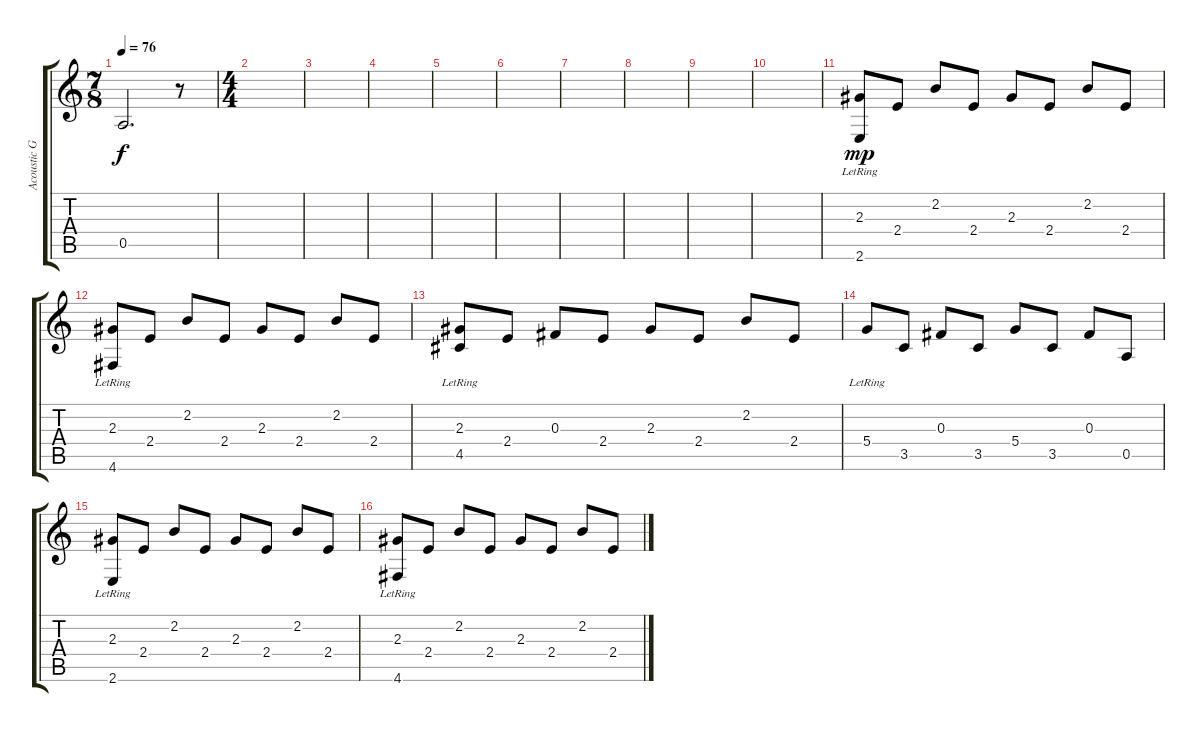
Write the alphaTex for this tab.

\track ("Acoustic Guitar" "Acoustic G") {instrument acousticguitarsteel}
\staff {score tabs}
\tuning (D4 A3 Gb3 D3 A2 D2) {hide}
\ts (7 8)
\tempo 76
\clef g2
\ks c
0.5{t}.2{d dy f} r.8 |
\ts (4 4)
|
|
|
|
|
|
|
|
|
(2.3{lr} 2.6{lr}).8{dy mp} 2.4.8 2.2.8 2.4.8 2.3.8 2.4.8 2.2.8 2.4.8 |
(2.3{lr} 4.6).8 2.4.8 2.2.8 2.4.8 2.3.8 2.4.8 2.2.8 2.4.8 |
(2.3{lr} 4.5).8 2.4.8 0.3.8 2.4.8 2.3.8 2.4.8 2.2.8 2.4.8 |
5.4{lr}.8 3.5.8 0.3.8 3.5.8 5.4.8 3.5.8 0.3.8 0.5.8 |
(2.3{lr} 2.6{lr}).8 2.4.8 2.2.8 2.4.8 2.3.8 2.4.8 2.2.8 2.4.8 |
(2.3{lr} 4.6).8 2.4.8 2.2.8 2.4.8 2.3.8 2.4.8 2.2.8 2.4.8
